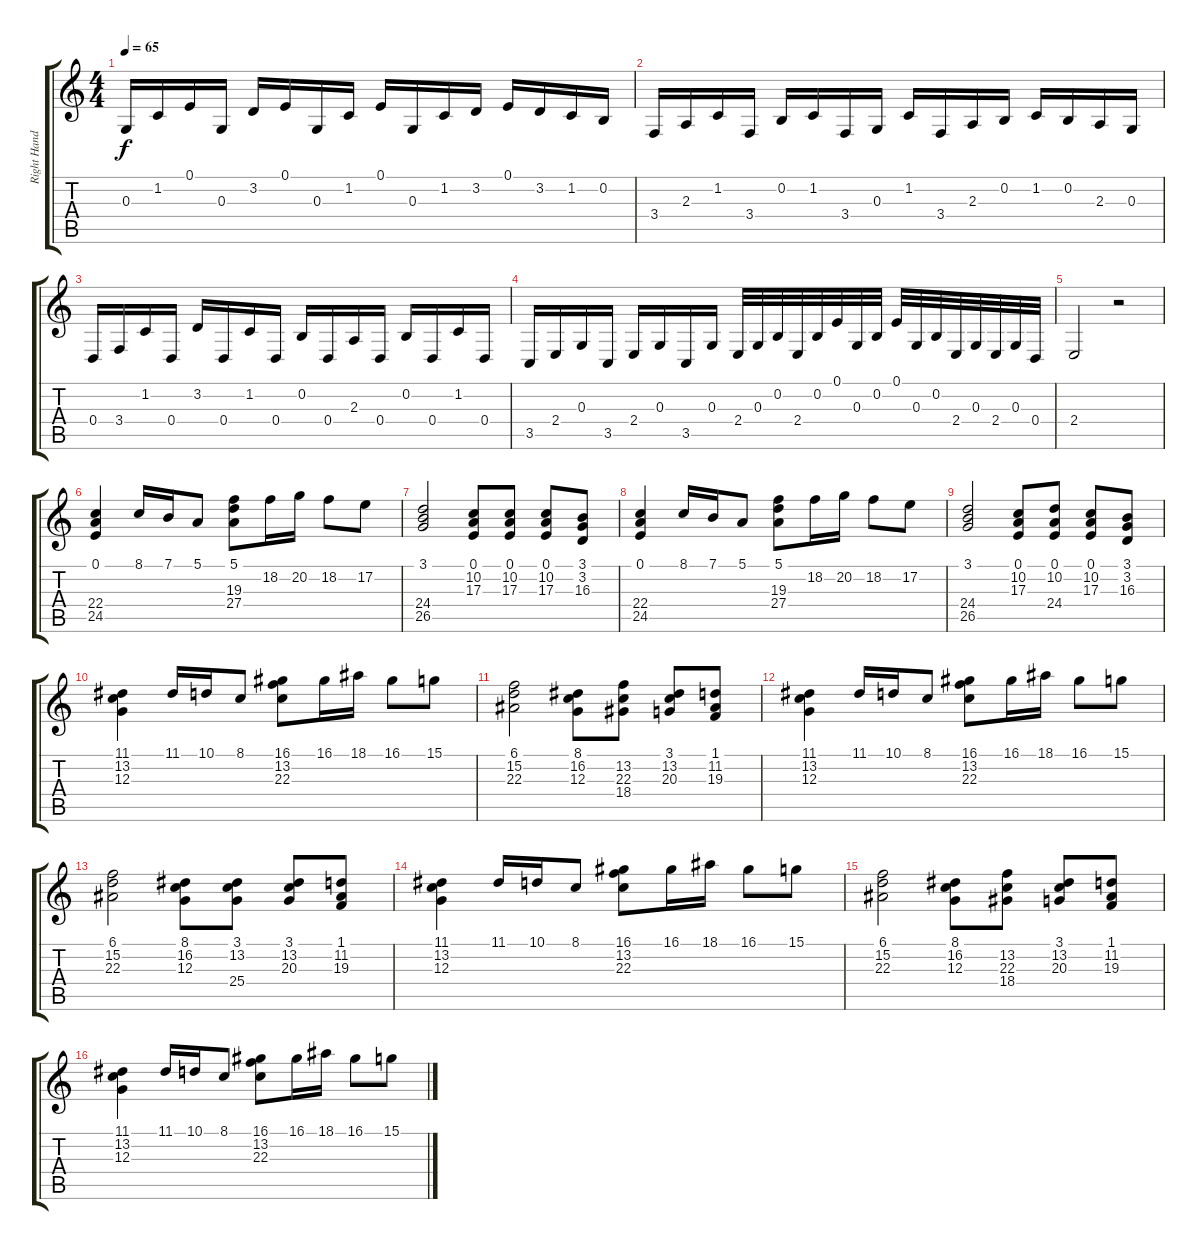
\track ("Right Hand" "Right Hand") {instrument acousticgrandpiano}
\staff {score tabs}
\tuning (E4 B3 G3 D3 A2 E2) {hide}
\ts (4 4)
\tempo 65
\clef g2
\ks c
0.3.16{dy f instrument acousticgrandpiano} 1.2.16 0.1.16 0.3.16 3.2.16 0.1.16 0.3.16 1.2.16 0.1.16 0.3.16 1.2.16 3.2.16 0.1.16 3.2.16 1.2.16 0.2.16 |
3.4.16 2.3.16 1.2.16 3.4.16 0.2.16 1.2.16 3.4.16 0.3.16 1.2.16 3.4.16 2.3.16 0.2.16 1.2.16{beam Up} 0.2.16{beam Up} 2.3.16{beam Up} 0.3.16{beam Up} |
0.4.16 3.4.16 1.2.16 0.4.16 3.2.16 0.4.16 1.2.16 0.4.16 0.2.16 0.4.16 2.3.16 0.4.16 0.2.16 0.4.16 1.2.16 0.4.16 |
3.5.16 2.4.16 0.3.16 3.5.16 2.4.16 0.3.16 3.5.16 0.3.16 2.4.32{beam Up} 0.3.32{beam Up} 0.2.32{beam Up} 2.4.32{beam Up} 0.2.32{beam Up} 0.1.32{beam Up} 0.3.32{beam Up} 0.2.32{beam Up} 0.1.32 0.3.32 0.2.32 2.4.32 0.3.32 2.4.32 0.3.32 0.4.32 |
2.4.2 r.2 |
(0.1 22.4 24.5).4 8.1.16{beam Up} 7.1.16{beam Up} 5.1.8{beam Up} (5.1 19.3 27.4).8 18.2.16 20.2.16 18.2.8 17.2.8 |
(3.1 24.4 26.5).2{beam Up} (0.1 10.2 17.3).8 (0.1 10.2 17.3).8 (0.1 10.2 17.3).8 (3.1 3.2 16.3).8 |
(0.1 22.4 24.5).4 8.1.16{beam Up} 7.1.16{beam Up} 5.1.8{beam Up} (5.1 19.3 27.4).8 18.2.16 20.2.16 18.2.8 17.2.8 |
(3.1 24.4 26.5).2{beam Up} (0.1 10.2 17.3).8 (0.1 10.2 24.4).8 (0.1 10.2 17.3).8 (3.1 3.2 16.3).8 |
(11.1 13.2 12.3).4 11.1.16{beam Up} 10.1.16{beam Up} 8.1.8{beam Up} (16.1 13.2 22.3).8 16.1.16 18.1.16 16.1.8 15.1.8 |
(6.1 15.2 22.3).2 (8.1 16.2 12.3).8 (13.2 22.3 18.4).8 (3.1 13.2 20.3).8 (1.1 11.2 19.3).8 |
(11.1 13.2 12.3).4 11.1.16{beam Up} 10.1.16{beam Up} 8.1.8{beam Up} (16.1 13.2 22.3).8 16.1.16 18.1.16 16.1.8 15.1.8 |
(6.1 15.2 22.3).2 (8.1 16.2 12.3).8 (3.1 13.2 25.4).8 (3.1 13.2 20.3).8 (1.1 11.2 19.3).8 |
(11.1 13.2 12.3).4{volume 10 instrument acousticgrandpiano} 11.1.16{beam Up} 10.1.16{beam Up} 8.1.8{beam Up} (16.1 13.2 22.3).8 16.1.16 18.1.16 16.1.8 15.1.8 |
(6.1 15.2 22.3).2 (8.1 16.2 12.3).8 (13.2 22.3 18.4).8 (3.1 13.2 20.3).8 (1.1 11.2 19.3).8 |
(11.1 13.2 12.3).4{volume 3} 11.1.16{beam Up} 10.1.16{beam Up} 8.1.8{beam Up} (16.1 13.2 22.3).8 16.1.16 18.1.16 16.1.8 15.1.8
